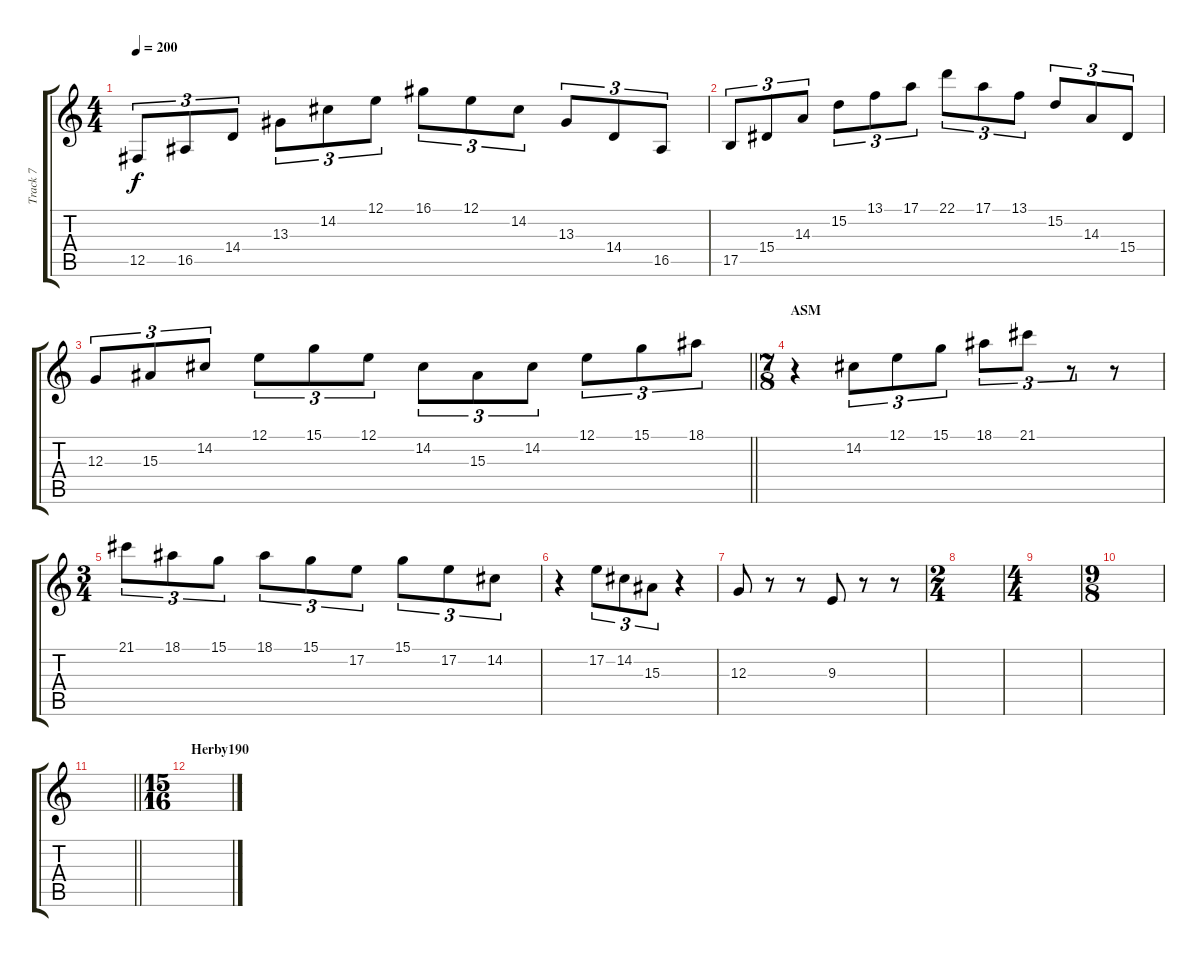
\track ("Track 7" "Track 7") {instrument stringensemble1}
\staff {score tabs}
\tuning (E4 B3 G3 C3 Gb2 C2) {hide}
\ts (4 4)
\tempo 200
\clef g2
\ks c
12.5.8{tu (3 2) dy f} 16.5.8{tu (3 2)} 14.4.8{tu (3 2)} 13.3.8{tu (3 2)} 14.2.8{tu (3 2)} 12.1.8{tu (3 2)} 16.1.8{tu (3 2)} 12.1.8{tu (3 2)} 14.2.8{tu (3 2)} 13.3.8{tu (3 2)} 14.4.8{tu (3 2)} 16.5.8{tu (3 2)} |
17.5.8{tu (3 2)} 15.4.8{tu (3 2)} 14.3.8{tu (3 2)} 15.2.8{tu (3 2)} 13.1.8{tu (3 2)} 17.1.8{tu (3 2)} 22.1.8{tu (3 2)} 17.1.8{tu (3 2)} 13.1.8{tu (3 2)} 15.2.8{tu (3 2)} 14.3.8{tu (3 2)} 15.4.8{tu (3 2)} |
\barLineRight lightlight
12.3.8{tu (3 2)} 15.3.8{tu (3 2)} 14.2.8{tu (3 2)} 12.1.8{tu (3 2)} 15.1.8{tu (3 2)} 12.1.8{tu (3 2)} 14.2.8{tu (3 2)} 15.3.8{tu (3 2)} 14.2.8{tu (3 2)} 12.1.8{tu (3 2)} 15.1.8{tu (3 2)} 18.1.8{tu (3 2)} |
\ts (7 8)
\section ("" "ASM")
r.4 14.2.8{tu (3 2)} 12.1.8{tu (3 2)} 15.1.8{tu (3 2)} 18.1.8{tu (3 2)} 21.1.8{tu (3 2)} r.8{tu (3 2)} r.8 |
\ts (3 4)
21.1.8{tu (3 2)} 18.1.8{tu (3 2)} 15.1.8{tu (3 2)} 18.1.8{tu (3 2)} 15.1.8{tu (3 2)} 17.2.8{tu (3 2)} 15.1.8{tu (3 2)} 17.2.8{tu (3 2)} 14.2.8{tu (3 2)} |
r.4 17.2.8{tu (3 2)} 14.2.8{tu (3 2)} 15.3.8{tu (3 2)} r.4 |
12.3.8 r.8 r.8 9.3.8 r.8 r.8 |
\ts (2 4)
|
\ts (4 4)
|
\ts (9 8)
|
\barLineRight lightlight
|
\ts (15 16)
\section ("" "Herby190")
